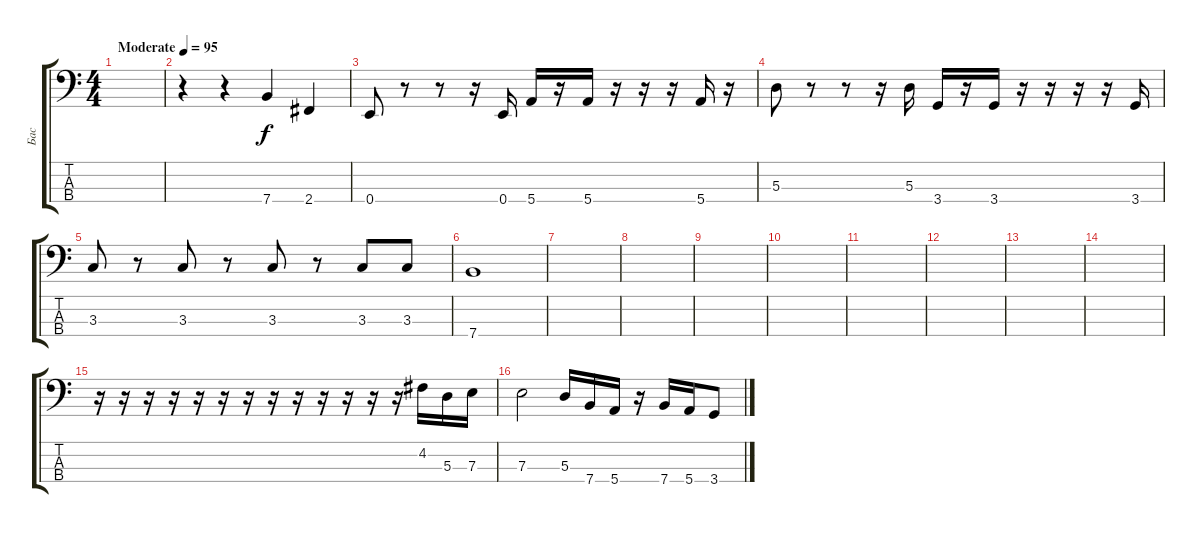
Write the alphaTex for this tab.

\track ("Бас" "Бас") {instrument acousticbass}
\staff {score tabs}
\tuning (G2 D2 A1 E1) {hide}
\ts (4 4)
\tempo (95 "Moderate")
\clef f4
\ks c
|
r.4 r.4 7.4.4 2.4.4 |
0.4.8 r.8 r.8 r.16 0.4.16 5.4.16 r.16 5.4.16 r.16 r.16 r.16 5.4.16 r.16 |
5.3.8 r.8 r.8 r.16 5.3.16 3.4.16 r.16 3.4.16 r.16 r.16 r.16 r.16 3.4.16 |
3.3.8 r.8 3.3.8 r.8 3.3.8 r.8 3.3.8 3.3.8 |
7.4.1 |
|
|
|
|
|
|
|
|
r.16 r.16 r.16 r.16 r.16 r.16 r.16 r.16 r.16 r.16 r.16 r.16 r.16 4.2.16 5.3.16 7.3.16 |
7.3.2 5.3.16 7.4.16 5.4.16 r.16 7.4.16 5.4.16 3.4.8
